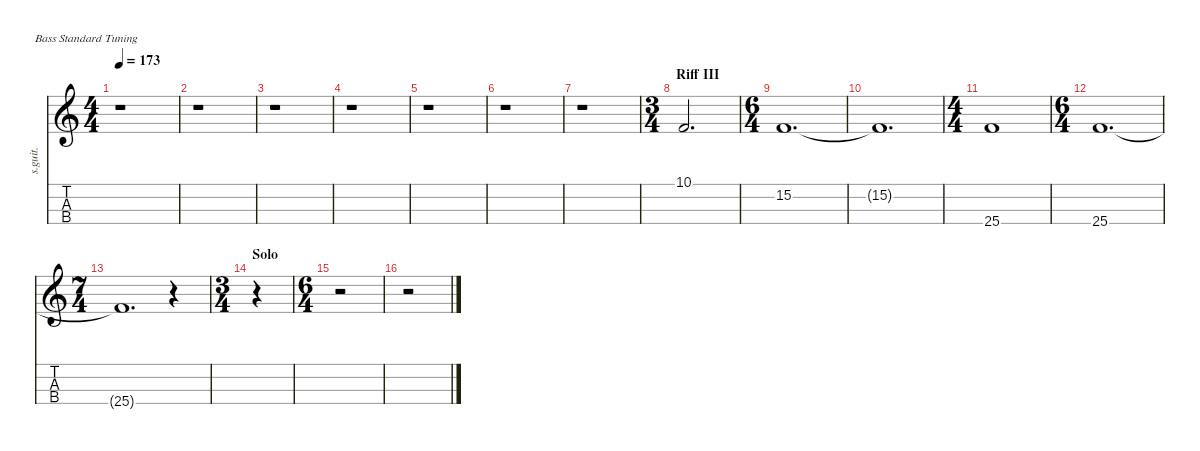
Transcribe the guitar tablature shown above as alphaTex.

\defaultSystemsLayout 4
\hideDynamics
\bracketExtendMode nobrackets
\track ("Synthesizer #2 (Left Hand)" "s.guit.") {instrument pad2warm}
\staff {score tabs}
\tuning (G2 D2 A1 E1)
\displaytranspose 12
\ts (4 4)
\tempo 173
\clef g2
\ks c
r.1{dy mf} |
r.1 |
r.1 |
r.1 |
r.1 |
r.1 |
r.1 |
\ts (3 4)
\beaming (8 2 2 2 2)
\section ("" "Riff III")
10.1.2{d lyrics (0 "") lyrics (1 "") lyrics (2 "") lyrics (3 "") lyrics (4 "")} |
\ts (6 4)
\beaming (8 2 2 2 2)
15.2.1{d lyrics (0 "") lyrics (1 "") lyrics (2 "") lyrics (3 "") lyrics (4 "")} |
15.2{t}.1{d lyrics (0 "") lyrics (1 "") lyrics (2 "") lyrics (3 "") lyrics (4 "")} |
\ts (4 4)
\beaming (8 2 2 2 2)
25.4.1{lyrics (0 "") lyrics (1 "") lyrics (2 "") lyrics (3 "") lyrics (4 "")} |
\ts (6 4)
\beaming (8 2 2 2 2)
25.4.1{d lyrics (0 "") lyrics (1 "") lyrics (2 "") lyrics (3 "") lyrics (4 "")} |
\ts (7 4)
\beaming (8 2 2 2 2)
25.4{t}.1{d lyrics (0 "") lyrics (1 "") lyrics (2 "") lyrics (3 "") lyrics (4 "")} r.4 |
\ts (3 4)
\beaming (8 2 2 2 2)
\section ("" "Solo")
r.4 |
\ts (6 4)
\beaming (8 2 2 2 2)
r.2 |
r.2
